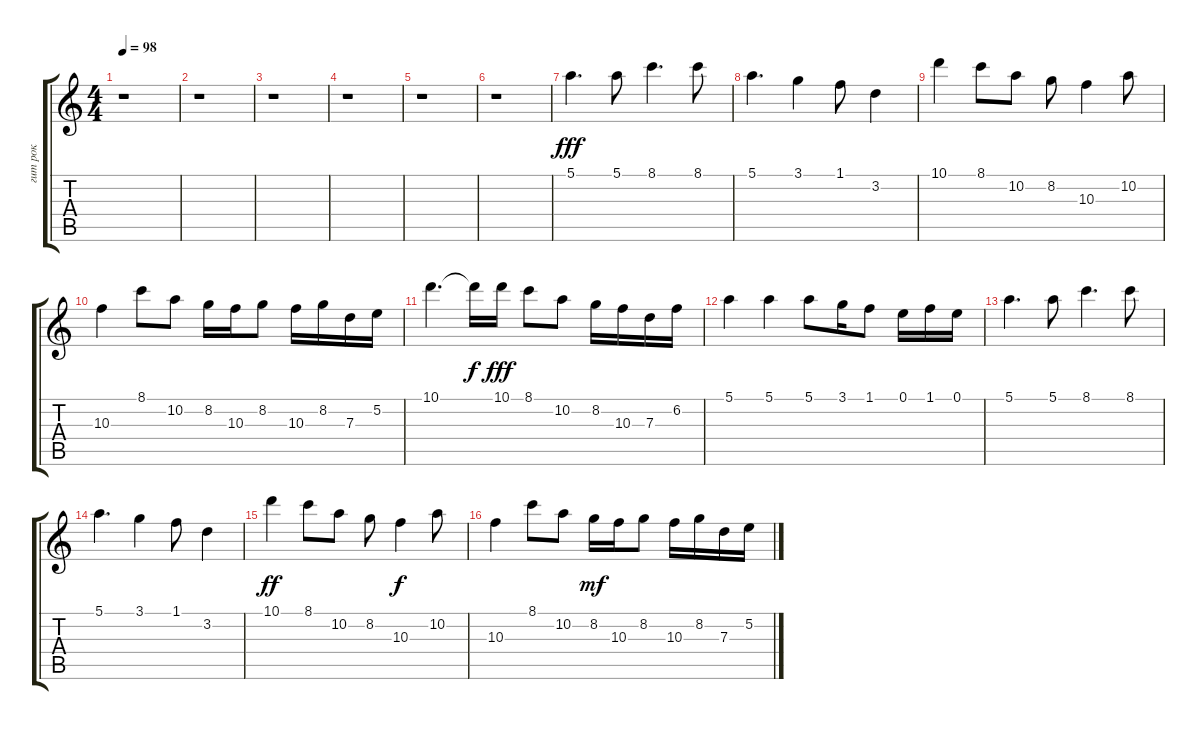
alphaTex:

\track ("гит рок" "гит рок") {instrument overdrivenguitar}
\staff {score tabs}
\tuning (E4 B3 G3 D3 A2 E2) {hide}
\ts (4 4)
\tempo 98
\clef g2
\ks c
r.1{dy f} |
r.1 |
r.1 |
r.1 |
r.1 |
r.1 |
5.1.4{d dy fff volume 11} 5.1.8 8.1.4{d} 8.1.8 |
5.1.4{d} 3.1.4 1.1.8 3.2.4 |
10.1.4 8.1.8 10.2.8 8.2.8 10.3.4 10.2.8 |
10.3.4 8.1.8 10.2.8 8.2.16 10.3.16 8.2.8 10.3.16 8.2.16 7.3.16 5.2.16 |
10.1.4{d} 10.1{t}.16{dy f} 10.1.16{dy fff} 8.1.8 10.2.8 8.2.16 10.3.16 7.3.16 6.2.16 |
5.1.4 5.1.4 5.1.8 3.1.16 1.1.8 0.1.16 1.1.16 0.1.16 |
5.1.4{d} 5.1.8 8.1.4{d} 8.1.8 |
5.1.4{d} 3.1.4 1.1.8 3.2.4 |
10.1.4{dy ff} 8.1.8 10.2.8 8.2.8 10.3.4{dy f} 10.2.8 |
10.3.4 8.1.8 10.2.8 8.2.16{dy mf} 10.3.16 8.2.8 10.3.16 8.2.16 7.3.16 5.2.16
